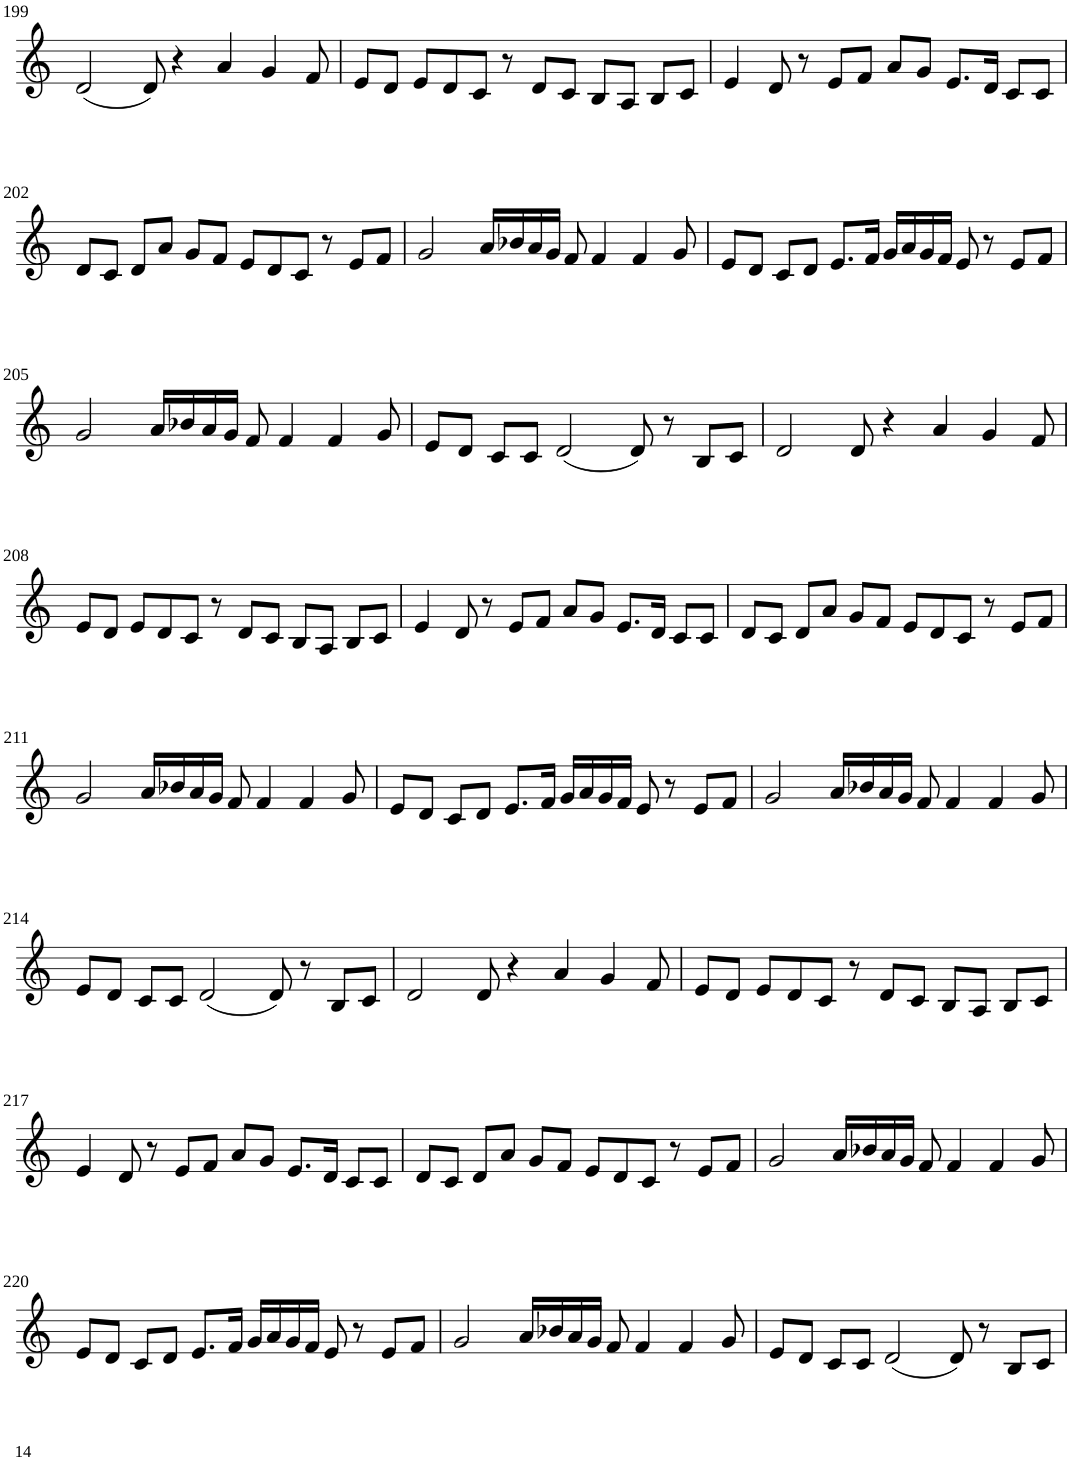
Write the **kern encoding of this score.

**kern
*part1
*staff1
*I"Violin
!!LO:PB:g=z
*clefG2
*k[]
*M6/4
=199
(2d/
8d/)
4r
4a/
4g/
8f/
=200
8e/L
8d/J
8e/L
8d/
8c/J
8r
8d/L
8c/J
8B/L
8A/J
8B/L
8c/J
=201
4e/
8d/
8r
8e/L
8f/J
8a/L
8g/J
8.e/L
16d/Jk
8c/L
8c/J
!!LO:LB:g=z
=202
8d/L
8c/J
8d/L
8a/J
8g/L
8f/J
8e/L
8d/
8c/J
8r
8e/L
8f/J
=203
2g/
16a/LL
16b-X/
16a/
16g/JJ
8f/
4f/
4f/
8g/
=204
8e/L
8d/J
8c/L
8d/J
8.e/L
16f/Jk
16g/LL
16a/
16g/
16f/JJ
8e/
8r
8e/L
8f/J
!!LO:LB:g=z
=205
2g/
16a/LL
16b-X/
16a/
16g/JJ
8f/
4f/
4f/
8g/
=206
8e/L
8d/J
8c/L
8c/J
(2d/
8d/)
8r
8B/L
8c/J
=207
2d/
8d/
4r
4a/
4g/
8f/
!!LO:LB:g=z
=208
8e/L
8d/J
8e/L
8d/
8c/J
8r
8d/L
8c/J
8B/L
8A/J
8B/L
8c/J
=209
4e/
8d/
8r
8e/L
8f/J
8a/L
8g/J
8.e/L
16d/Jk
8c/L
8c/J
=210
8d/L
8c/J
8d/L
8a/J
8g/L
8f/J
8e/L
8d/
8c/J
8r
8e/L
8f/J
!!LO:LB:g=z
=211
2g/
16a/LL
16b-X/
16a/
16g/JJ
8f/
4f/
4f/
8g/
=212
8e/L
8d/J
8c/L
8d/J
8.e/L
16f/Jk
16g/LL
16a/
16g/
16f/JJ
8e/
8r
8e/L
8f/J
=213
2g/
16a/LL
16b-X/
16a/
16g/JJ
8f/
4f/
4f/
8g/
!!LO:LB:g=z
=214
8e/L
8d/J
8c/L
8c/J
(2d/
8d/)
8r
8B/L
8c/J
=215
2d/
8d/
4r
4a/
4g/
8f/
=216
8e/L
8d/J
8e/L
8d/
8c/J
8r
8d/L
8c/J
8B/L
8A/J
8B/L
8c/J
!!LO:LB:g=z
=217
4e/
8d/
8r
8e/L
8f/J
8a/L
8g/J
8.e/L
16d/Jk
8c/L
8c/J
=218
8d/L
8c/J
8d/L
8a/J
8g/L
8f/J
8e/L
8d/
8c/J
8r
8e/L
8f/J
=219
2g/
16a/LL
16b-X/
16a/
16g/JJ
8f/
4f/
4f/
8g/
!!LO:LB:g=z
=220
8e/L
8d/J
8c/L
8d/J
8.e/L
16f/Jk
16g/LL
16a/
16g/
16f/JJ
8e/
8r
8e/L
8f/J
=221
2g/
16a/LL
16b-X/
16a/
16g/JJ
8f/
4f/
4f/
8g/
=222
8e/L
8d/J
8c/L
8c/J
(2d/
8d/)
8r
8B/L
8c/J
=
*-
